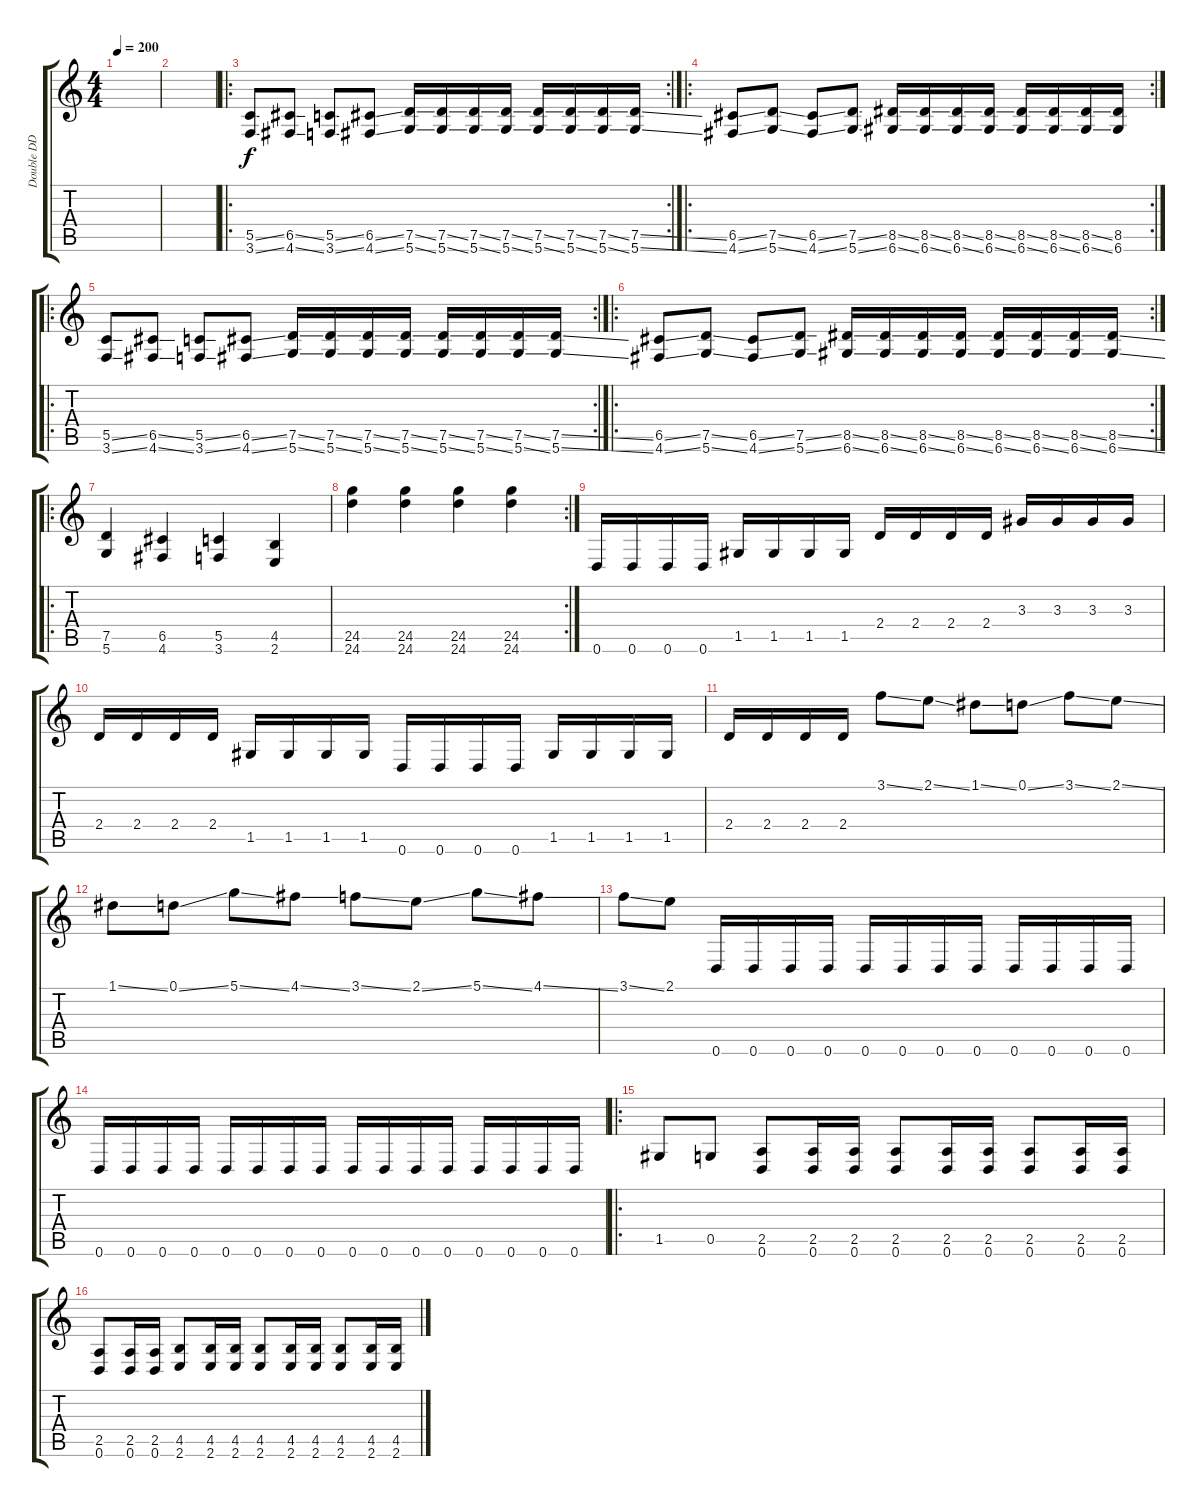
\track ("Double DD" "Double DD") {instrument distortionguitar}
\staff {score tabs}
\tuning (D4 A3 F3 C3 G2 D2) {hide}
\ts (4 4)
\tempo 200
\clef g2
\ks c
|
|
\ro
\rc 2
(5.5{ss} 3.6{ss}).8 (6.5{ss} 4.6{ss}).8 (5.5{ss} 3.6{ss}).8 (6.5{ss} 4.6{ss}).8 (7.5{ss} 5.6{ss}).16 (7.5{ss} 5.6{ss}).16 (7.5{ss} 5.6{ss}).16 (7.5{ss} 5.6{ss}).16 (7.5{ss} 5.6{ss}).16 (7.5{ss} 5.6{ss}).16 (7.5{ss} 5.6{ss}).16 (7.5{ss} 5.6{ss}).16 |
\ro
\rc 2
(6.5{ss} 4.6{ss}).8 (7.5{ss} 5.6{ss}).8 (6.5{ss} 4.6{ss}).8 (7.5{ss} 5.6{ss}).8 (8.5{ss} 6.6{ss}).16 (8.5{ss} 6.6{ss}).16 (8.5{ss} 6.6{ss}).16 (8.5{ss} 6.6{ss}).16 (8.5{ss} 6.6{ss}).16 (8.5{ss} 6.6{ss}).16 (8.5{ss} 6.6{ss}).16 (8.5 6.6).16 |
\ro
\rc 2
(5.5{ss} 3.6{ss}).8 (6.5{ss} 4.6{ss}).8 (5.5{ss} 3.6{ss}).8 (6.5{ss} 4.6{ss}).8 (7.5{ss} 5.6{ss}).16 (7.5{ss} 5.6{ss}).16 (7.5{ss} 5.6{ss}).16 (7.5{ss} 5.6{ss}).16 (7.5{ss} 5.6{ss}).16 (7.5{ss} 5.6{ss}).16 (7.5{ss} 5.6{ss}).16 (7.5{ss} 5.6{ss}).16 |
\ro
\rc 2
(6.5{ss} 4.6{ss}).8 (7.5{ss} 5.6{ss}).8 (6.5{ss} 4.6{ss}).8 (7.5{ss} 5.6{ss}).8 (8.5{ss} 6.6{ss}).16 (8.5{ss} 6.6{ss}).16 (8.5{ss} 6.6{ss}).16 (8.5{ss} 6.6{ss}).16 (8.5{ss} 6.6{ss}).16 (8.5{ss} 6.6{ss}).16 (8.5{ss} 6.6{ss}).16 (8.5{ss} 6.6{ss}).16 |
\ro
(7.5 5.6).4 (6.5 4.6).4 (5.5 3.6).4 (4.5 2.6).4 |
\rc 2
(24.5 24.6).4 (24.5 24.6).4 (24.5 24.6).4 (24.5 24.6).4 |
0.6.16 0.6.16 0.6.16 0.6.16 1.5.16 1.5.16 1.5.16 1.5.16 2.4.16 2.4.16 2.4.16 2.4.16 3.3.16 3.3.16 3.3.16 3.3.16 |
2.4.16 2.4.16 2.4.16 2.4.16 1.5.16 1.5.16 1.5.16 1.5.16 0.6.16 0.6.16 0.6.16 0.6.16 1.5.16 1.5.16 1.5.16 1.5.16 |
2.4.16 2.4.16 2.4.16 2.4.16 3.1{ss}.8 2.1{ss}.8 1.1{ss}.8 0.1{ss}.8 3.1{ss}.8 2.1{ss}.8 |
1.1{ss}.8 0.1{ss}.8 5.1{ss}.8 4.1{ss}.8 3.1{ss}.8 2.1{ss}.8 5.1{ss}.8 4.1{ss}.8 |
3.1{ss}.8 2.1.8 0.6.16 0.6.16 0.6.16 0.6.16 0.6.16 0.6.16 0.6.16 0.6.16 0.6.16 0.6.16 0.6.16 0.6.16 |
0.6.16 0.6.16 0.6.16 0.6.16 0.6.16 0.6.16 0.6.16 0.6.16 0.6.16 0.6.16 0.6.16 0.6.16 0.6.16 0.6.16 0.6.16 0.6.16 |
\ro
1.5.8 0.5.8 (2.5 0.6).8 (2.5 0.6).16 (2.5 0.6).16 (2.5 0.6).8 (2.5 0.6).16 (2.5 0.6).16 (2.5 0.6).8 (2.5 0.6).16 (2.5 0.6).16 |
(2.5 0.6).8 (2.5 0.6).16 (2.5 0.6).16 (4.5 2.6).8 (4.5 2.6).16 (4.5 2.6).16 (4.5 2.6).8 (4.5 2.6).16 (4.5 2.6).16 (4.5 2.6).8 (4.5 2.6).16 (4.5 2.6).16
